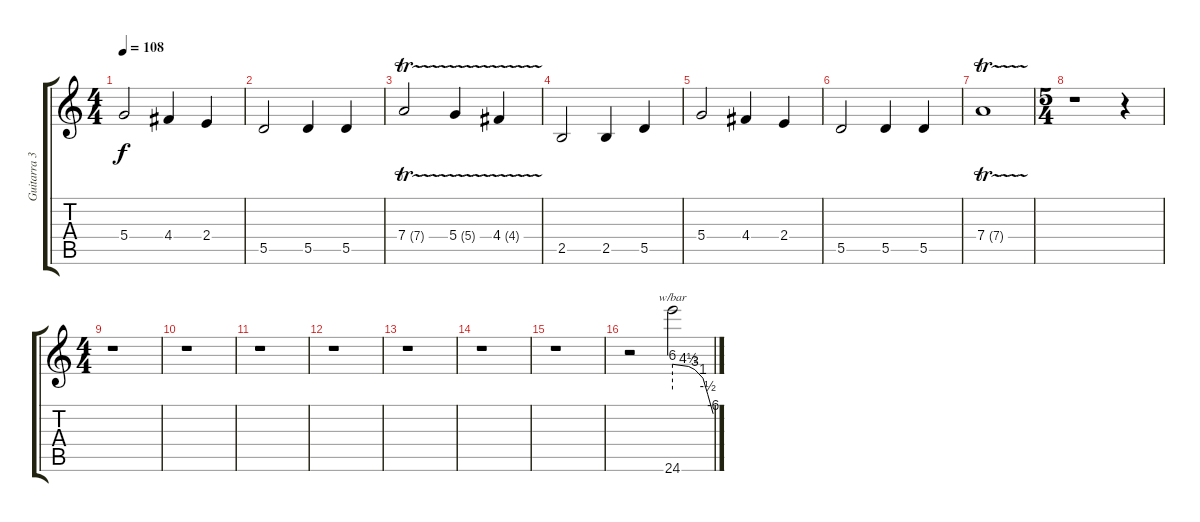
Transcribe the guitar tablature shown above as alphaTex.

\track ("Guitarra 3" "Guitarra 3") {instrument overdrivenguitar}
\staff {score tabs}
\tuning (E4 B3 G3 D3 A2 E2) {hide}
\ts (4 4)
\tempo 108
\clef g2
\ks c
5.4.2{dy f} 4.4.4 2.4.4 |
5.5.2 5.5.4 5.5.4 |
7.4{tr (7 32)}.2 5.4{tr (5 32)}.4 4.4{tr (4 32)}.4 |
2.5.2 2.5.4 5.5.4 |
5.4.2 4.4.4 2.4.4 |
5.5.2 5.5.4 5.5.4 |
7.4{tr (7 32)}.1 |
\ts (5 4)
r.1 r.4 |
\ts (4 4)
r.1 |
r.1 |
r.1 |
r.1 |
r.1 |
r.1 |
r.1 |
r.2 24.6.2{tbe (custom default 0 24 24 18 33 12 45 4 52 -2 60 -24)}
